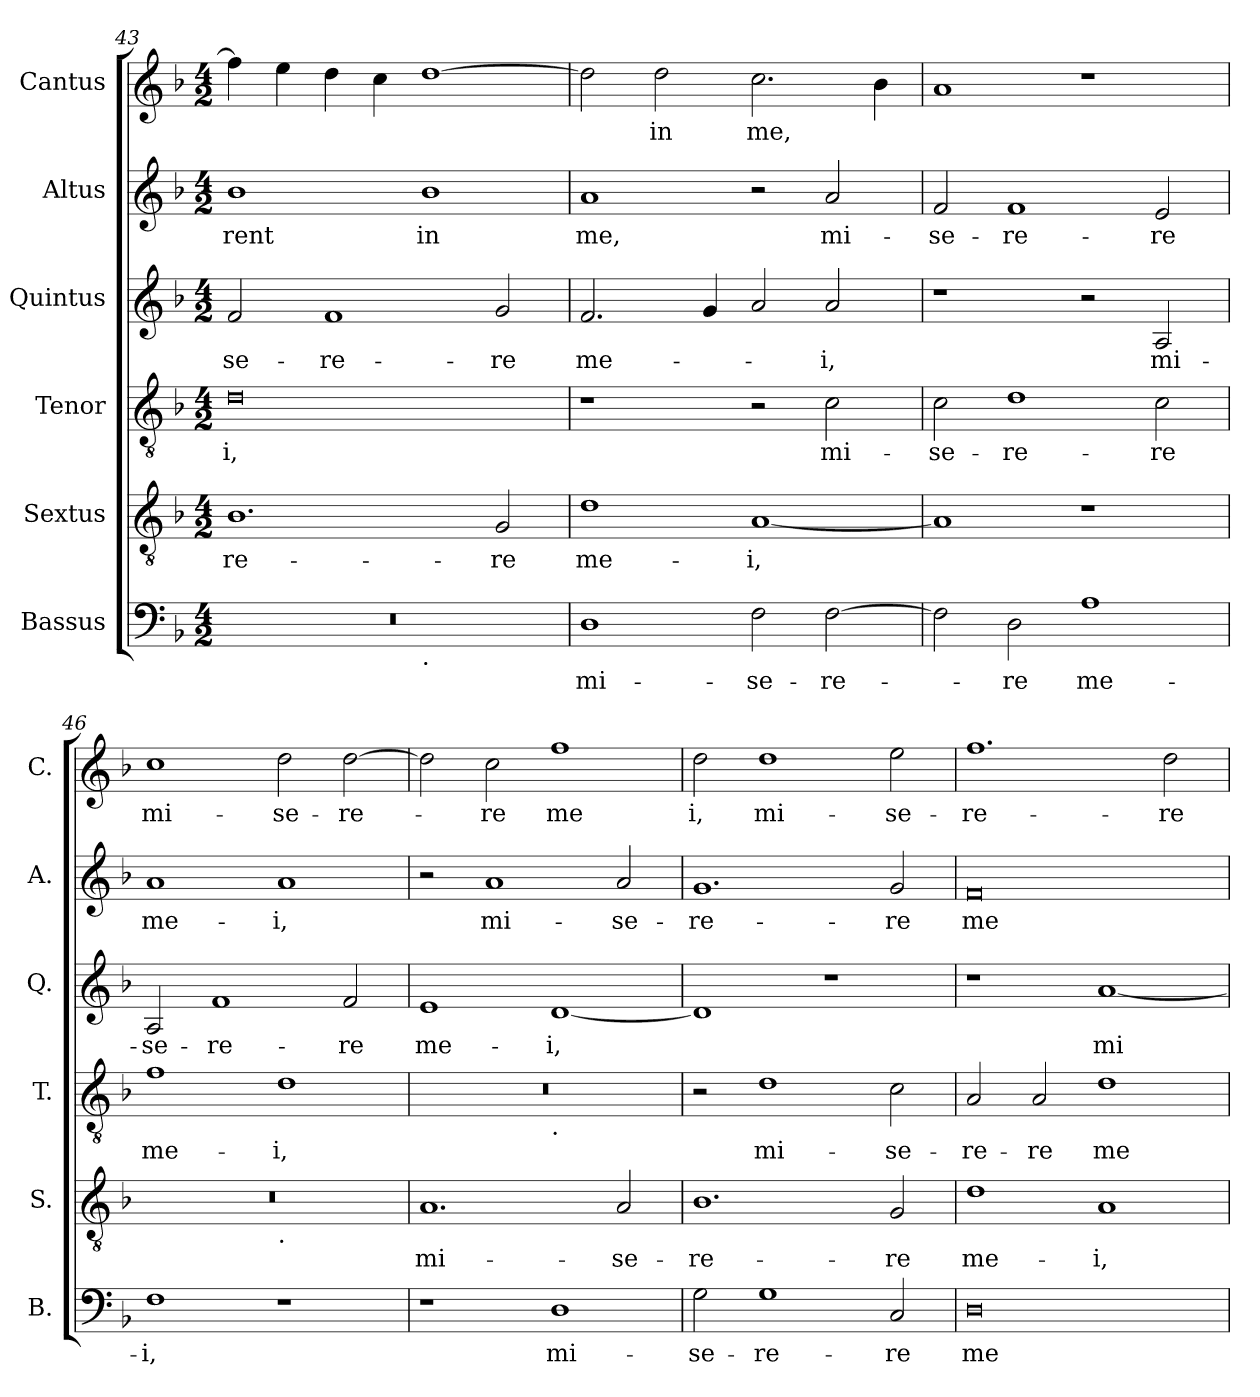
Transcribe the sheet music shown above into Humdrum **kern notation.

**kern	**text	**kern	**text	**kern	**text	**kern	**text	**kern	**text	**kern	**text
*part6	*part6	*part5	*part5	*part4	*part4	*part3	*part3	*part2	*part2	*part1	*part1
*staff6	*staff6	*staff5	*staff5	*staff4	*staff4	*staff3	*staff3	*staff2	*staff2	*staff1	*staff1
*I"Bassus	*	*I"Sextus	*	*I"Tenor	*	*I"Quintus	*	*I"Altus	*	*I"Cantus	*
*I'B.	*	*I'S.	*	*I'T.	*	*I'Q.	*	*I'A.	*	*I'C.	*
*clefF4	*	*clefGv2	*	*clefGv2	*	*clefG2	*	*clefG2	*	*clefG2	*
*k[b-]	*	*k[b-]	*	*k[b-]	*	*k[b-]	*	*k[b-]	*	*k[b-]	*
*M4/2	*	*M4/2	*	*M4/2	*	*M4/2	*	*M4/2	*	*M4/2	*
=43	=43	=43	=43	=43	=43	=43	=43	=43	=43	=43	=43
*^	*	*	*	*	*	*	*	*	*	*	*
0r	1ryy	.	1.B-	-re-	0d	-i,	2f/	-se-	1b-	-rent	4ff\]	.
.	.	.	.	.	.	.	.	.	.	.	4ee\	.
.	.	.	.	.	.	.	1f	-re-	.	.	4dd\	.
.	.	.	.	.	.	.	.	.	.	.	4cc\	.
!	!LO:TX:b:t=.	!	!	!	!	!	!	!	!	!	!	!
.	1ryy	.	.	.	.	.	.	.	1b-	in	[1dd	.
.	.	.	2G/	-re	.	.	2g/	-re	.	.	.	.
*v	*v	*	*	*	*	*	*	*	*	*	*	*
=44	=44	=44	=44	=44	=44	=44	=44	=44	=44	=44	=44
1D	mi-	1d	me-	1r	.	2.f/	me-	1a	me,	2dd\]	.
.	.	.	.	.	.	.	.	.	.	2dd\	in
.	.	.	.	.	.	4g/	.	.	.	.	.
2F\	-se-	[1A	-i,	2r	.	2a/	.	2r	.	2.cc\	me,
[2F\	-re-	.	.	2c\	mi-	2a/	-i,	2a/	mi-	.	.
.	.	.	.	.	.	.	.	.	.	4b-\	.
=45	=45	=45	=45	=45	=45	=45	=45	=45	=45	=45	=45
2F\]	.	1A]	.	2c\	-se-	1r	.	2f/	-se-	1a	.
2D\	-re	.	.	1d	-re-	.	.	1f	-re-	.	.
1A	me-	1r	.	.	.	2r	.	.	.	1r	.
.	.	.	.	2c\	-re	2A/	mi-	2e/	-re	.	.
=46	=46	=46	=46	=46	=46	=46	=46	=46	=46	=46	=46
*	*	*^	*	*	*	*	*	*	*	*	*
1F	-i,	0r	1ryy	.	1f	me-	2A/	-se-	1a	me-	1cc	mi-
.	.	.	.	.	.	.	1f	-re-	.	.	.	.
!	!	!	!LO:TX:b:t=.	!	!	!	!	!	!	!	!	!
1r	.	.	1ryy	.	1d	-i,	.	.	1a	-i,	2dd\	-se-
.	.	.	.	.	.	.	2f/	-re	.	.	[2dd\	-re-
*	*	*v	*v	*	*	*	*	*	*	*	*	*
!!LO:LB:g=z
=47	=47	=47	=47	=47	=47	=47	=47	=47	=47	=47	=47
*	*	*	*	*^	*	*	*	*	*	*	*
1r	.	1.A	mi-	0r	1ryy	.	1e	me-	2r	.	2dd\]	.
.	.	.	.	.	.	.	.	.	1a	mi-	2cc\	-re
!	!	!	!	!	!LO:TX:b:t=.	!	!	!	!	!	!	!
1D	mi-	.	.	.	1ryy	.	[1d	-i,	.	.	1ff	me
.	.	2A/	-se-	.	.	.	.	.	2a/	-se-	.	.
*	*	*	*	*v	*v	*	*	*	*	*	*	*
=48	=48	=48	=48	=48	=48	=48	=48	=48	=48	=48	=48
2G\	-se-	1.B-	-re-	2r	.	1d]	.	1.g	-re-	2dd\	i,
1G	-re-	.	.	1d	mi-	.	.	.	.	1dd	mi-
.	.	.	.	.	.	1r	.	.	.	.	.
2C/	-re	2G/	-re	2c\	-se-	.	.	2g/	-re	2ee\	-se-
=49	=49	=49	=49	=49	=49	=49	=49	=49	=49	=49	=49
0D	me-	1d	me-	2A/	-re-	1r	.	0f	me-	1.ff	-re-
.	.	.	.	2A/	-re	.	.	.	.	.	.
.	.	1A	-i,	1d	me-	[1a	mi-	.	.	.	.
.	.	.	.	.	.	.	.	.	.	2dd\	-re
=	=	=	=	=	=	=	=	=	=	=	=
*-	*-	*-	*-	*-	*-	*-	*-	*-	*-	*-	*-
